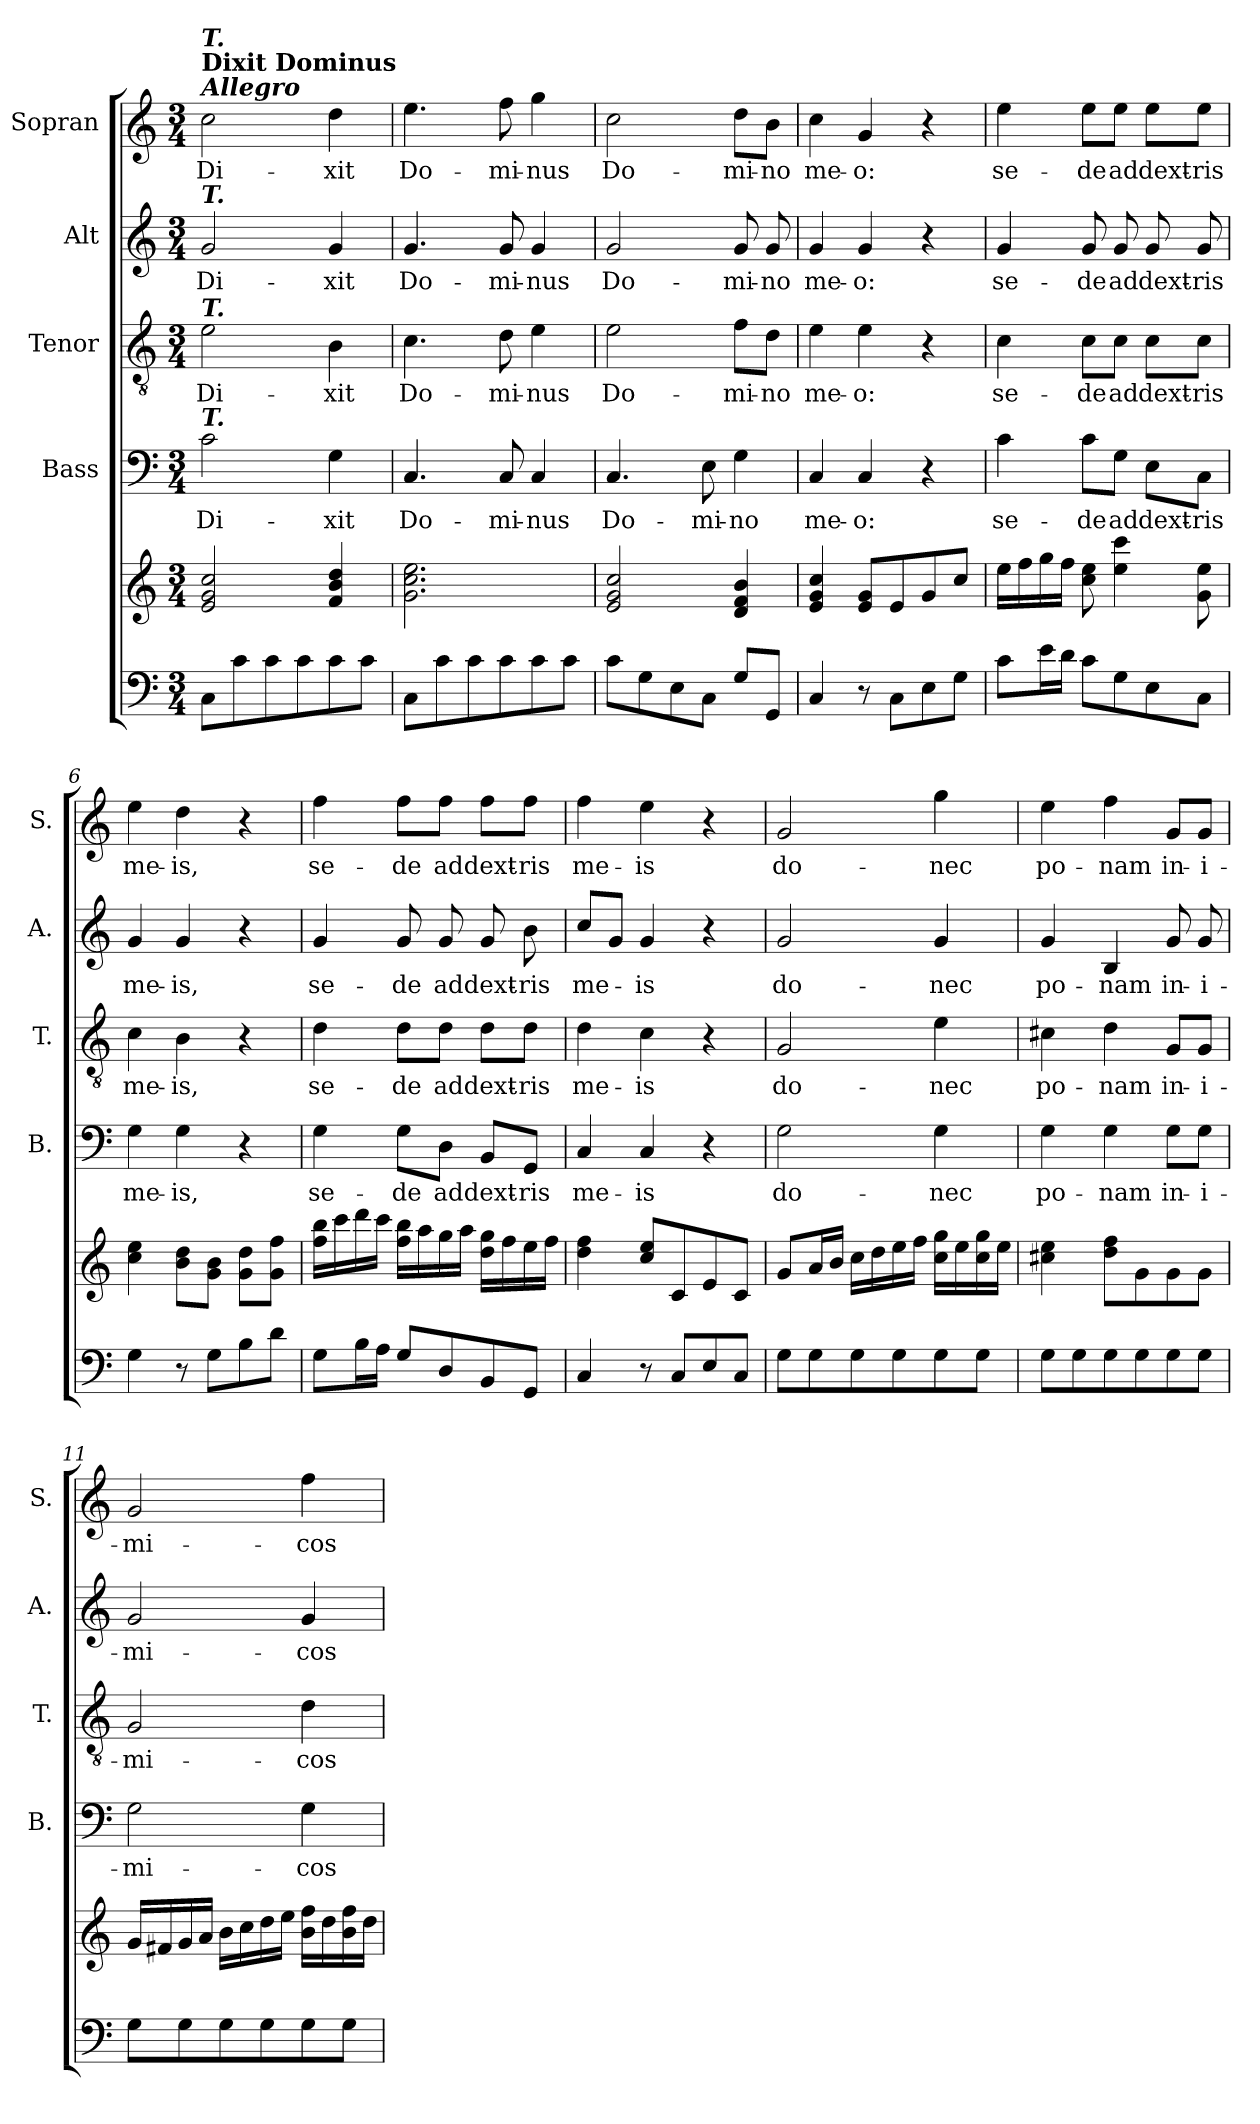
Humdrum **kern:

**kern	**kern	**kern	**text	**kern	**text	**kern	**text	**kern	**text
*part5	*part5	*part4	*part4	*part3	*part3	*part2	*part2	*part1	*part1
*staff6	*staff5	*staff4	*staff4	*staff3	*staff3	*staff2	*staff2	*staff1	*staff1
*	*	*I"Bass	*	*I"Tenor	*	*I"Alt	*	*I"Sopran	*
*	*	*I'B.	*	*I'T.	*	*I'A.	*	*I'S.	*
*clefF4	*clefG2	*clefF4	*	*clefGv2	*	*clefG2	*	*clefG2	*
*k[]	*k[]	*k[]	*	*k[]	*	*k[]	*	*k[]	*
*C:	*C:	*C:	*	*C:	*	*C:	*	*C:	*
*M3/4	*M3/4	*M3/4	*	*M3/4	*	*M3/4	*	*M3/4	*
=1	=1	=1	=1	=1	=1	=1	=1	=1	=1
!	!	!	!	!	!	!	!	!LO:TX:a:Bi:t=Allegro	!
!	!	!	!	!	!	!	!	!LO:TX:a:B:t=Dixit Dominus	!
!	!	!	!	!	!	!	!	!LO:TX:a:Bi:t=T.	!
!	!	!	!	!	!	!LO:TX:a:Bi:t=T.	!	!	!
!	!	!	!	!LO:TX:a:Bi:t=T.	!	!	!	!	!
!	!	!LO:TX:a:Bi:t=T.	!	!	!	!	!	!	!
!	!	!	!LO:LY:b	!	!LO:LY:b	!	!LO:LY:b	!	!LO:LY:b
8C\L	2e/ 2g/ 2cc/	2c\	Di-	2e\	Di-	2g/	Di-	2cc\	Di-
8c\	.	.	.	.	.	.	.	.	.
8c\	.	.	.	.	.	.	.	.	.
8c\	.	.	.	.	.	.	.	.	.
!	!	!	!LO:LY:b	!	!LO:LY:b	!	!LO:LY:b	!	!LO:LY:b
8c\	4f/ 4b/ 4dd/	4G\	-xit	4B\	-xit	4g/	-xit	4dd\	-xit
8c\J	.	.	.	.	.	.	.	.	.
=2	=2	=2	=2	=2	=2	=2	=2	=2	=2
!	!	!	!LO:LY:b	!	!LO:LY:b	!	!LO:LY:b	!	!LO:LY:b
8C\L	2.g\ 2.cc\ 2.ee\	4.C/	Do-	4.c\	Do-	4.g/	Do-	4.ee\	Do-
8c\	.	.	.	.	.	.	.	.	.
8c\	.	.	.	.	.	.	.	.	.
!	!	!	!LO:LY:b	!	!LO:LY:b	!	!LO:LY:b	!	!LO:LY:b
8c\	.	8C/	-mi-	8d\	-mi-	8g/	-mi-	8ff\	-mi-
!	!	!	!LO:LY:b	!	!LO:LY:b	!	!LO:LY:b	!	!LO:LY:b
8c\	.	4C/	-nus	4e\	-nus	4g/	-nus	4gg\	-nus
8c\J	.	.	.	.	.	.	.	.	.
=3	=3	=3	=3	=3	=3	=3	=3	=3	=3
!	!	!	!LO:LY:b	!	!LO:LY:b	!	!LO:LY:b	!	!LO:LY:b
8c\L	2e/ 2g/ 2cc/	4.C/	Do-	2e\	Do-	2g/	Do-	2cc\	Do-
8G\	.	.	.	.	.	.	.	.	.
8E\	.	.	.	.	.	.	.	.	.
!	!	!	!LO:LY:b	!	!	!	!	!	!
8C\J	.	8E\	-mi-	.	.	.	.	.	.
!	!	!	!LO:LY:b	!	!LO:LY:b	!	!LO:LY:b	!	!LO:LY:b
8G/L	4d/ 4f/ 4b/	4G\	-no	8f\L	-mi-	8g/	-mi-	8dd\L	-mi-
!	!	!	!	!	!LO:LY:b	!	!LO:LY:b	!	!LO:LY:b
8GG/J	.	.	.	8d\J	-no	8g/	-no	8b\J	-no
=4	=4	=4	=4	=4	=4	=4	=4	=4	=4
!	!	!	!LO:LY:b	!	!LO:LY:b	!	!LO:LY:b	!	!LO:LY:b
4C/	4e/ 4g/ 4cc/	4C/	me-	4e\	me-	4g/	me-	4cc\	me-
!	!	!	!LO:LY:b	!	!LO:LY:b	!	!LO:LY:b	!	!LO:LY:b
8r	8e/ 8g/L	4C/	-o:	4e\	-o:	4g/	-o:	4g/	-o:
8C\L	8e/	.	.	.	.	.	.	.	.
8E\	8g/	4r	.	4r	.	4r	.	4r	.
8G\J	8cc/J	.	.	.	.	.	.	.	.
=5	=5	=5	=5	=5	=5	=5	=5	=5	=5
!	!	!	!LO:LY:b	!	!LO:LY:b	!	!LO:LY:b	!	!LO:LY:b
8c\L	16ee\LL	4c\	se-	4c\	se-	4g/	se-	4ee\	se-
.	16ff\	.	.	.	.	.	.	.	.
16e\L	16gg\	.	.	.	.	.	.	.	.
16d\JJ	16ff\JJ	.	.	.	.	.	.	.	.
!	!	!	!LO:LY:b	!	!LO:LY:b	!	!LO:LY:b	!	!LO:LY:b
8c\L	8cc\ 8ee\	8c\L	-de	8c\L	-de	8g/	-de	8ee\L	-de
!	!	!	!LO:LY:b	!	!LO:LY:b	!	!LO:LY:b	!	!LO:LY:b
8G\	4ee\ 4ccc\	8G\J	ad	8c\J	ad	8g/	ad	8ee\J	ad
!	!	!	!LO:LY:b	!	!LO:LY:b	!	!LO:LY:b	!	!LO:LY:b
8E\	.	8E\L	dext-	8c\L	dext-	8g/	dext-	8ee\L	dext-
!	!	!	!LO:LY:b	!	!LO:LY:b	!	!LO:LY:b	!	!LO:LY:b
8C\J	8g\ 8ee\	8C\J	-ris	8c\J	-ris	8g/	-ris	8ee\J	-ris
=6	=6	=6	=6	=6	=6	=6	=6	=6	=6
!	!	!	!LO:LY:b	!	!LO:LY:b	!	!LO:LY:b	!	!LO:LY:b
4G\	4cc\ 4ee\	4G\	me-	4c\	me-	4g/	me-	4ee\	me-
!	!	!	!LO:LY:b	!	!LO:LY:b	!	!LO:LY:b	!	!LO:LY:b
8r	8b\ 8dd\L	4G\	-is,	4B\	-is,	4g/	-is,	4dd\	-is,
8G\L	8g\ 8b\J	.	.	.	.	.	.	.	.
8B\	8g\ 8dd\L	4r	.	4r	.	4r	.	4r	.
8d\J	8g\ 8ff\J	.	.	.	.	.	.	.	.
!!LO:LB:g=z
=7	=7	=7	=7	=7	=7	=7	=7	=7	=7
!	!	!	!LO:LY:b	!	!LO:LY:b	!	!LO:LY:b	!	!LO:LY:b
8G\L	16ff\ 16bb\LL	4G\	se-	4d\	se-	4g/	se-	4ff\	se-
.	16ccc\	.	.	.	.	.	.	.	.
16B\L	16ddd\	.	.	.	.	.	.	.	.
16A\JJ	16ccc\JJ	.	.	.	.	.	.	.	.
!	!	!	!LO:LY:b	!	!LO:LY:b	!	!LO:LY:b	!	!LO:LY:b
8G/L	16ff\ 16bb\LL	8G\L	-de	8d\L	-de	8g/	-de	8ff\L	-de
.	16aa\	.	.	.	.	.	.	.	.
!	!	!	!LO:LY:b	!	!LO:LY:b	!	!LO:LY:b	!	!LO:LY:b
8D/	16gg\	8D\J	ad	8d\J	ad	8g/	ad	8ff\J	ad
.	16aa\JJ	.	.	.	.	.	.	.	.
!	!	!	!LO:LY:b	!	!LO:LY:b	!	!LO:LY:b	!	!LO:LY:b
8BB/	16dd\ 16gg\LL	8BB/L	dext-	8d\L	dext-	8g/	dext-	8ff\L	dext-
.	16ff\	.	.	.	.	.	.	.	.
!	!	!	!LO:LY:b	!	!LO:LY:b	!	!LO:LY:b	!	!LO:LY:b
8GG/J	16ee\	8GG/J	-ris	8d\J	-ris	8b\	-ris	8ff\J	-ris
.	16ff\JJ	.	.	.	.	.	.	.	.
=8	=8	=8	=8	=8	=8	=8	=8	=8	=8
!	!	!	!LO:LY:b	!	!LO:LY:b	!	!LO:LY:b	!	!LO:LY:b
4C/	4dd\ 4ff\	4C/	me-	4d\	me-	8cc/L	me-	4ff\	me-
.	.	.	.	.	.	8g/J	.	.	.
!	!	!	!LO:LY:b	!	!LO:LY:b	!	!LO:LY:b	!	!LO:LY:b
8r	8cc/ 8ee/L	4C/	-is	4c\	-is	4g/	-is	4ee\	-is
8C/L	8c/	.	.	.	.	.	.	.	.
8E/	8e/	4r	.	4r	.	4r	.	4r	.
8C/J	8c/J	.	.	.	.	.	.	.	.
=9	=9	=9	=9	=9	=9	=9	=9	=9	=9
!	!	!	!LO:LY:b	!	!LO:LY:b	!	!LO:LY:b	!	!LO:LY:b
8G\L	8g/L	2G\	do-	2G/	do-	2g/	do-	2g/	do-
8G\	16a/L	.	.	.	.	.	.	.	.
.	16b/JJ	.	.	.	.	.	.	.	.
8G\	16cc\LL	.	.	.	.	.	.	.	.
.	16dd\	.	.	.	.	.	.	.	.
8G\	16ee\	.	.	.	.	.	.	.	.
.	16ff\JJ	.	.	.	.	.	.	.	.
!	!	!	!LO:LY:b	!	!LO:LY:b	!	!LO:LY:b	!	!LO:LY:b
8G\	16cc\ 16gg\LL	4G\	-nec	4e\	-nec	4g/	-nec	4gg\	-nec
.	16ee\	.	.	.	.	.	.	.	.
8G\J	16cc\ 16gg\	.	.	.	.	.	.	.	.
.	16ee\JJ	.	.	.	.	.	.	.	.
=10	=10	=10	=10	=10	=10	=10	=10	=10	=10
!	!	!	!LO:LY:b	!	!LO:LY:b	!	!LO:LY:b	!	!LO:LY:b
8G\L	4cc#X\ 4ee\	4G\	po-	4c#X\	po-	4g/	po-	4ee\	po-
8G\	.	.	.	.	.	.	.	.	.
!	!	!	!LO:LY:b	!	!LO:LY:b	!	!LO:LY:b	!	!LO:LY:b
8G\	8dd\ 8ff\L	4G\	-nam	4d\	-nam	4B/	-nam	4ff\	-nam
8G\	8g\	.	.	.	.	.	.	.	.
!	!	!	!LO:LY:b	!	!LO:LY:b	!	!LO:LY:b	!	!LO:LY:b
8G\	8g\	8G\L	in-	8G/L	in-	8g/	in-	8g/L	in-
!	!	!	!LO:LY:b	!	!LO:LY:b	!	!LO:LY:b	!	!LO:LY:b
8G\J	8g\J	8G\J	-i-	8G/J	-i-	8g/	-i-	8g/J	-i-
=11	=11	=11	=11	=11	=11	=11	=11	=11	=11
!	!	!	!LO:LY:b	!	!LO:LY:b	!	!LO:LY:b	!	!LO:LY:b
8G\L	16g/LL	2G\	-mi-	2G/	-mi-	2g/	-mi-	2g/	-mi-
.	16f#X/	.	.	.	.	.	.	.	.
8G\	16g/	.	.	.	.	.	.	.	.
.	16a/JJ	.	.	.	.	.	.	.	.
8G\	16b\LL	.	.	.	.	.	.	.	.
.	16cc\	.	.	.	.	.	.	.	.
8G\	16dd\	.	.	.	.	.	.	.	.
.	16ee\JJ	.	.	.	.	.	.	.	.
!	!	!	!LO:LY:b	!	!LO:LY:b	!	!LO:LY:b	!	!LO:LY:b
8G\	16b\ 16ff\LL	4G\	-cos	4d\	-cos	4g/	-cos	4ff\	-cos
.	16dd\	.	.	.	.	.	.	.	.
8G\J	16b\ 16ff\	.	.	.	.	.	.	.	.
.	16dd\JJ	.	.	.	.	.	.	.	.
=	=	=	=	=	=	=	=	=	=
*-	*-	*-	*-	*-	*-	*-	*-	*-	*-
